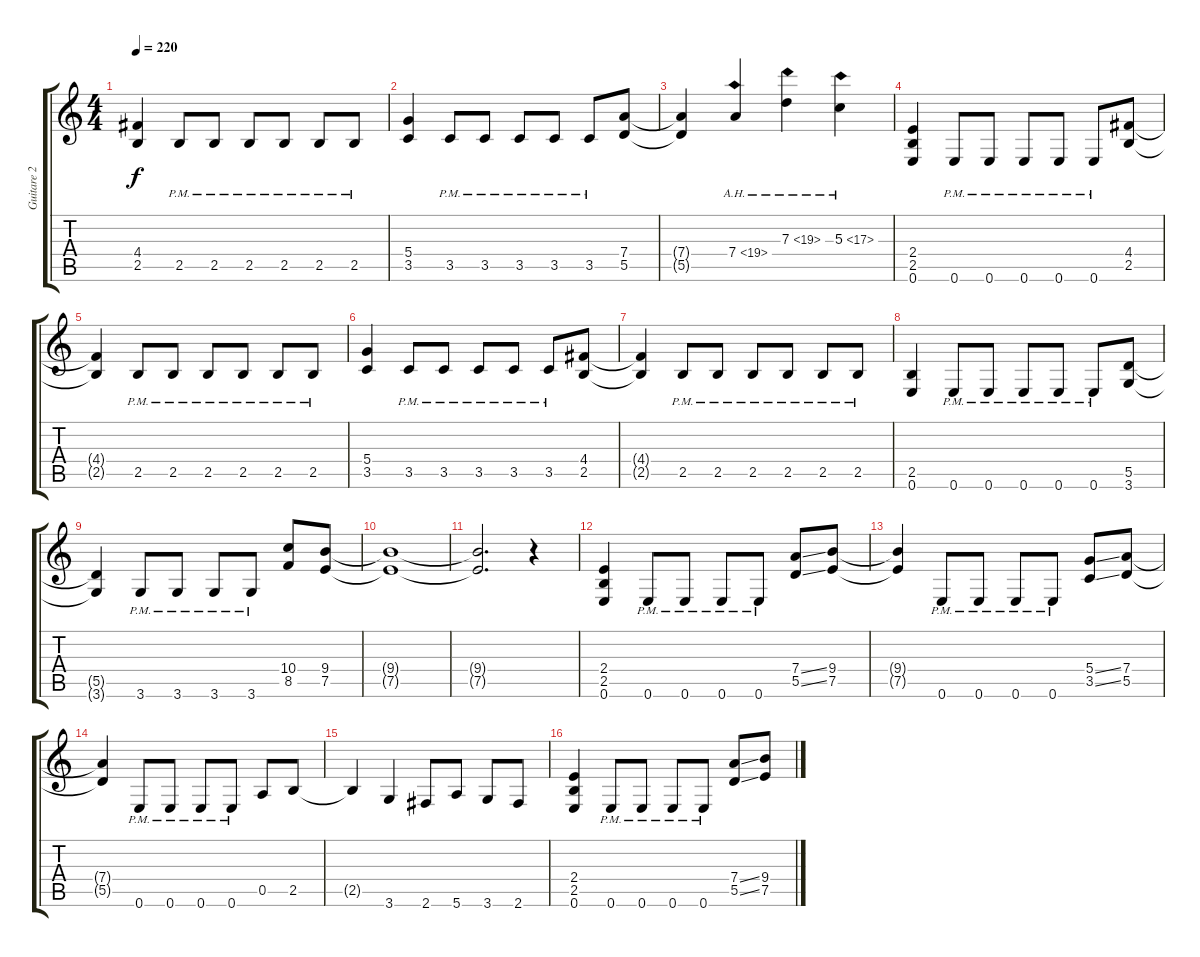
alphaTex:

\track ("Guitare 2" "Guitare 2") {instrument distortionguitar}
\staff {score tabs}
\tuning (E4 B3 G3 D3 A2 E2) {hide}
\ts (4 4)
\tempo 220
\clef g2
\ks c
(4.4{t} 2.5{t}).4{dy f} 2.5{pm}.8 2.5{pm}.8 2.5{pm}.8 2.5{pm}.8 2.5{pm}.8 2.5{pm}.8 |
(5.4 3.5).4 3.5{pm}.8 3.5{pm}.8 3.5{pm}.8 3.5{pm}.8 3.5{pm}.8 (7.4 5.5).8 |
(7.4{t} 5.5{t}).4 7.4{ah 12}.4 7.3{ah 12}.4 5.3{ah 12}.4 |
(2.4 2.5 0.6).4 0.6{pm}.8 0.6{pm}.8 0.6{pm}.8 0.6{pm}.8 0.6{pm}.8 (4.4 2.5).8 |
(4.4{t} 2.5{t}).4 2.5{pm}.8 2.5{pm}.8 2.5{pm}.8 2.5{pm}.8 2.5{pm}.8 2.5{pm}.8 |
(5.4 3.5).4 3.5{pm}.8 3.5{pm}.8 3.5{pm}.8 3.5{pm}.8 3.5{pm}.8 (4.4 2.5).8 |
(4.4{t} 2.5{t}).4 2.5{pm}.8 2.5{pm}.8 2.5{pm}.8 2.5{pm}.8 2.5{pm}.8 2.5{pm}.8 |
(2.5 0.6).4 0.6{pm}.8 0.6{pm}.8 0.6{pm}.8 0.6{pm}.8 0.6{pm}.8 (5.5 3.6).8 |
(5.5{t} 3.6{t}).4 3.6{pm}.8 3.6{pm}.8 3.6{pm}.8 3.6{pm}.8 (10.4 8.5).8 (9.4 7.5).8 |
(9.4{t} 7.5{t}).1 |
(9.4{t} 7.5{t}).2{d} r.4 |
(2.4 2.5 0.6).4 0.6{pm}.8 0.6{pm}.8 0.6{pm}.8 0.6{pm}.8 (7.4{ss} 5.5{ss}).8 (9.4 7.5).8 |
(9.4{t} 7.5{t}).4 0.6{pm}.8 0.6{pm}.8 0.6{pm}.8 0.6{pm}.8 (5.4{ss} 3.5{ss}).8 (7.4 5.5).8 |
(7.4{t} 5.5{t}).4 0.6{pm}.8 0.6{pm}.8 0.6{pm}.8 0.6{pm}.8 0.5.8 2.5.8 |
2.5{t}.4 3.6.4 2.6.8 5.6.8 3.6.8 2.6.8 |
(2.4 2.5 0.6).4 0.6{pm}.8 0.6{pm}.8 0.6{pm}.8 0.6{pm}.8 (7.4{ss} 5.5{ss}).8 (9.4 7.5).8
